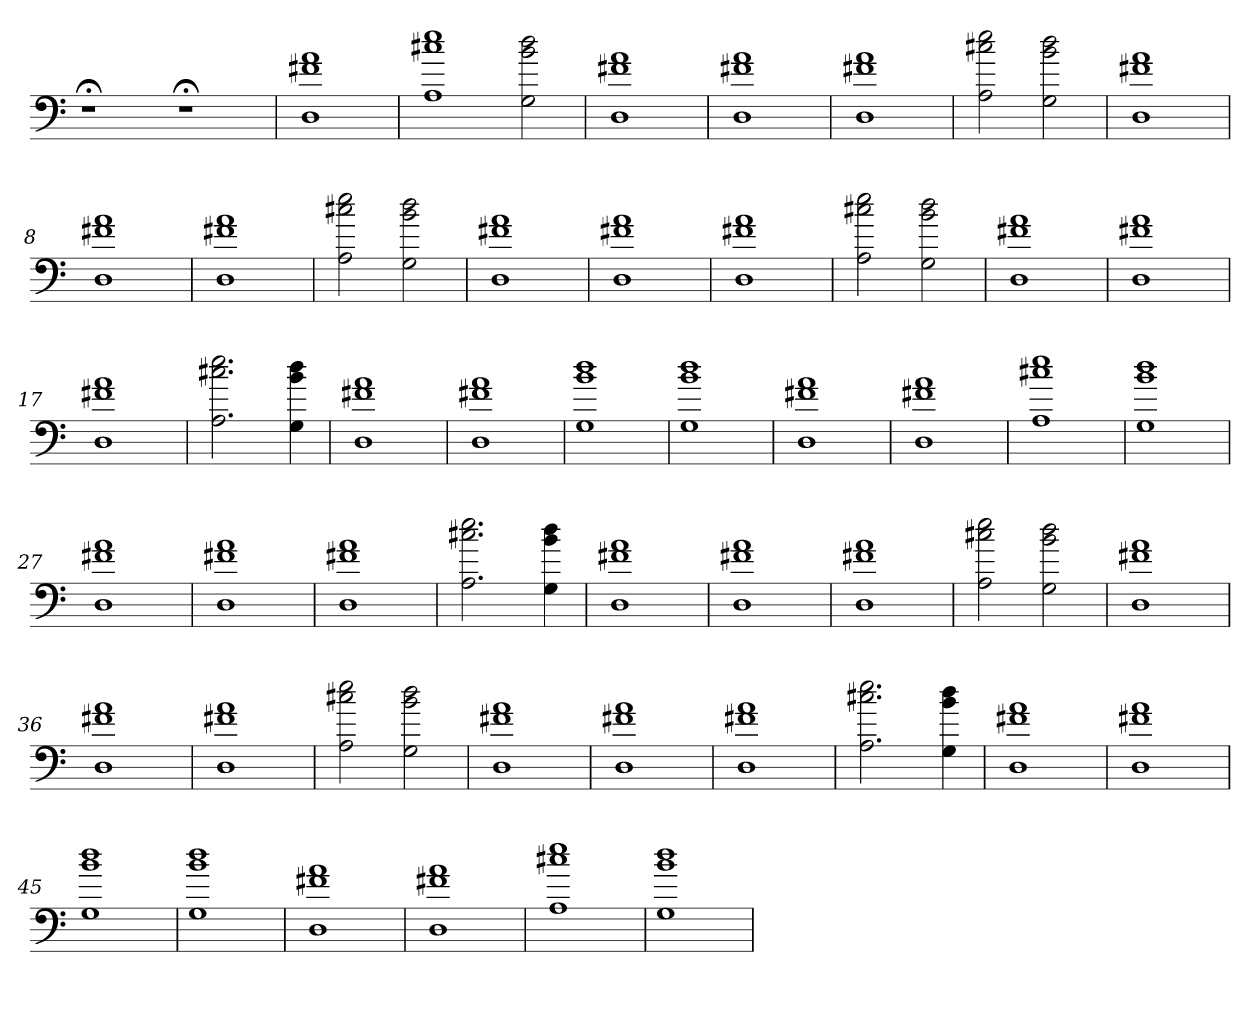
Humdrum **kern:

**kern
*part1
*staff1
=
1r;<
1r;<
=1
1D 1f#X 1a
=2
1A 1cc#X 1ee
2G 2b 2dd
=3
1D 1f#X 1a
=4
1D 1f#X 1a
=5
1D 1f#X 1a
=6
2A 2cc#X 2ee
2G 2b 2dd
=7
1D 1f#X 1a
=8
1D 1f#X 1a
=9
1D 1f#X 1a
=10
2A 2cc#X 2ee
2G 2b 2dd
=11
1D 1f#X 1a
=12
1D 1f#X 1a
=13
1D 1f#X 1a
=14
2A 2cc#X 2ee
2G 2b 2dd
=15
1D 1f#X 1a
=16
1D 1f#X 1a
=17
1D 1f#X 1a
=18
2.A 2.cc#X 2.ee
4G 4b 4dd
=19
1D 1f#X 1a
=20
1D 1f#X 1a
=21
1G 1b 1dd
=22
1G 1b 1dd
=23
1D 1f#X 1a
=24
1D 1f#X 1a
=25
1A 1cc#X 1ee
=26
1G 1b 1dd
=27
1D 1f#X 1a
=28
1D 1f#X 1a
=29
1D 1f#X 1a
=30
2.A 2.cc#X 2.ee
4G 4b 4dd
=31
1D 1f#X 1a
=32
1D 1f#X 1a
=33
1D 1f#X 1a
=34
2A 2cc#X 2ee
2G 2b 2dd
=35
1D 1f#X 1a
=36
1D 1f#X 1a
=37
1D 1f#X 1a
=38
2A 2cc#X 2ee
2G 2b 2dd
=39
1D 1f#X 1a
=40
1D 1f#X 1a
=41
1D 1f#X 1a
=42
2.A 2.cc#X 2.ee
4G 4b 4dd
=43
1D 1f#X 1a
=44
1D 1f#X 1a
=45
1G 1b 1dd
=46
1G 1b 1dd
=47
1D 1f#X 1a
=48
1D 1f#X 1a
=49
1A 1cc#X 1ee
=50
1G 1b 1dd
=
*-
